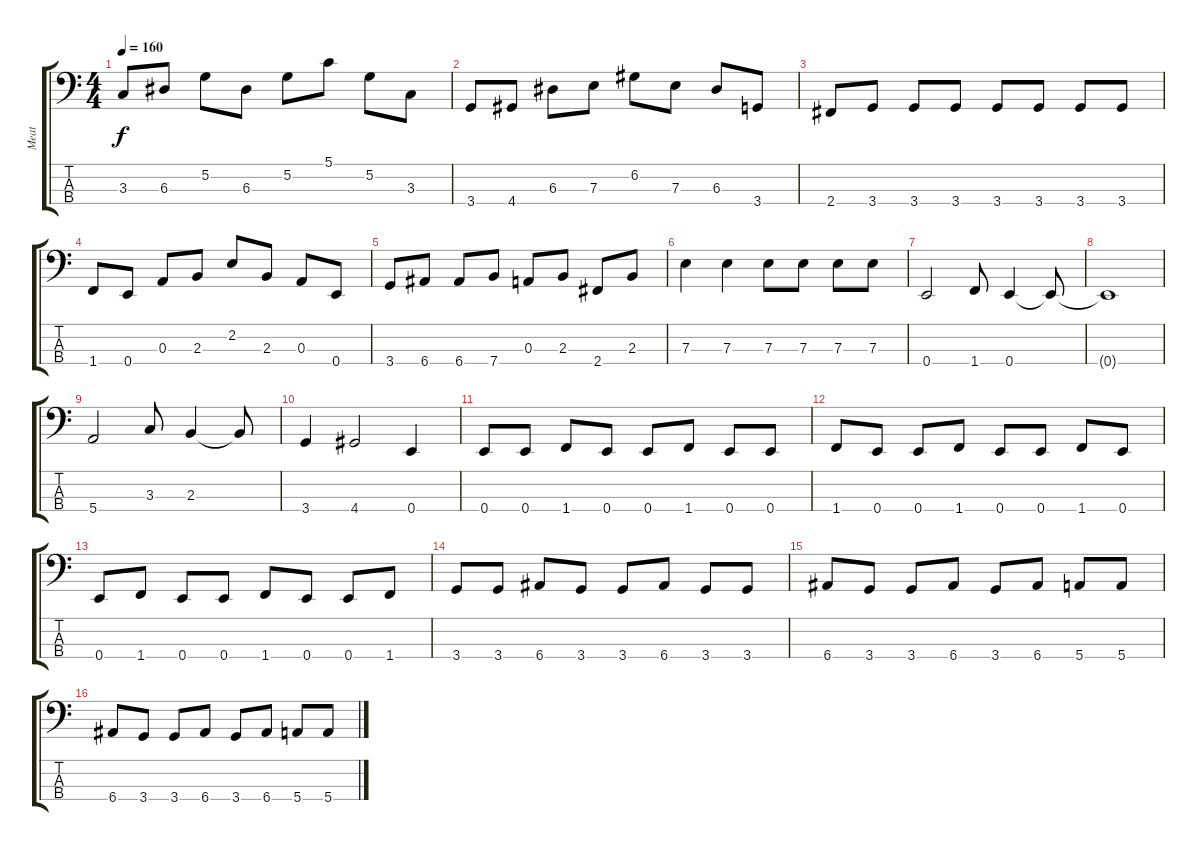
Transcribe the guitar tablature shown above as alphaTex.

\track ("Meat" "Meat") {instrument electricbasspick}
\staff {score tabs}
\tuning (G2 D2 A1 E1) {hide}
\ts (4 4)
\tempo 160
\clef f4
\ks c
3.3.8{dy f} 6.3.8 5.2.8 6.3.8 5.2.8 5.1.8 5.2.8 3.3.8 |
3.4.8 4.4.8 6.3.8 7.3.8 6.2.8 7.3.8 6.3.8 3.4.8 |
2.4.8 3.4.8 3.4.8 3.4.8 3.4.8 3.4.8 3.4.8 3.4.8 |
1.4.8 0.4.8 0.3.8 2.3.8 2.2.8 2.3.8 0.3.8 0.4.8 |
3.4.8 6.4.8 6.4.8 7.4.8 0.3.8 2.3.8 2.4.8 2.3.8 |
7.3.4 7.3.4 7.3.8 7.3.8 7.3.8 7.3.8 |
0.4.2 1.4.8 0.4.4 0.4{t}.8 |
0.4{t}.1 |
5.4.2 3.3.8 2.3.4 2.3{t}.8 |
3.4.4 4.4.2 0.4.4 |
0.4.8 0.4.8 1.4.8 0.4.8 0.4.8 1.4.8 0.4.8 0.4.8 |
1.4.8 0.4.8 0.4.8 1.4.8 0.4.8 0.4.8 1.4.8 0.4.8 |
0.4.8 1.4.8 0.4.8 0.4.8 1.4.8 0.4.8 0.4.8 1.4.8 |
3.4.8 3.4.8 6.4.8 3.4.8 3.4.8 6.4.8 3.4.8 3.4.8 |
6.4.8 3.4.8 3.4.8 6.4.8 3.4.8 6.4.8 5.4.8 5.4.8 |
6.4.8 3.4.8 3.4.8 6.4.8 3.4.8 6.4.8 5.4.8 5.4.8
